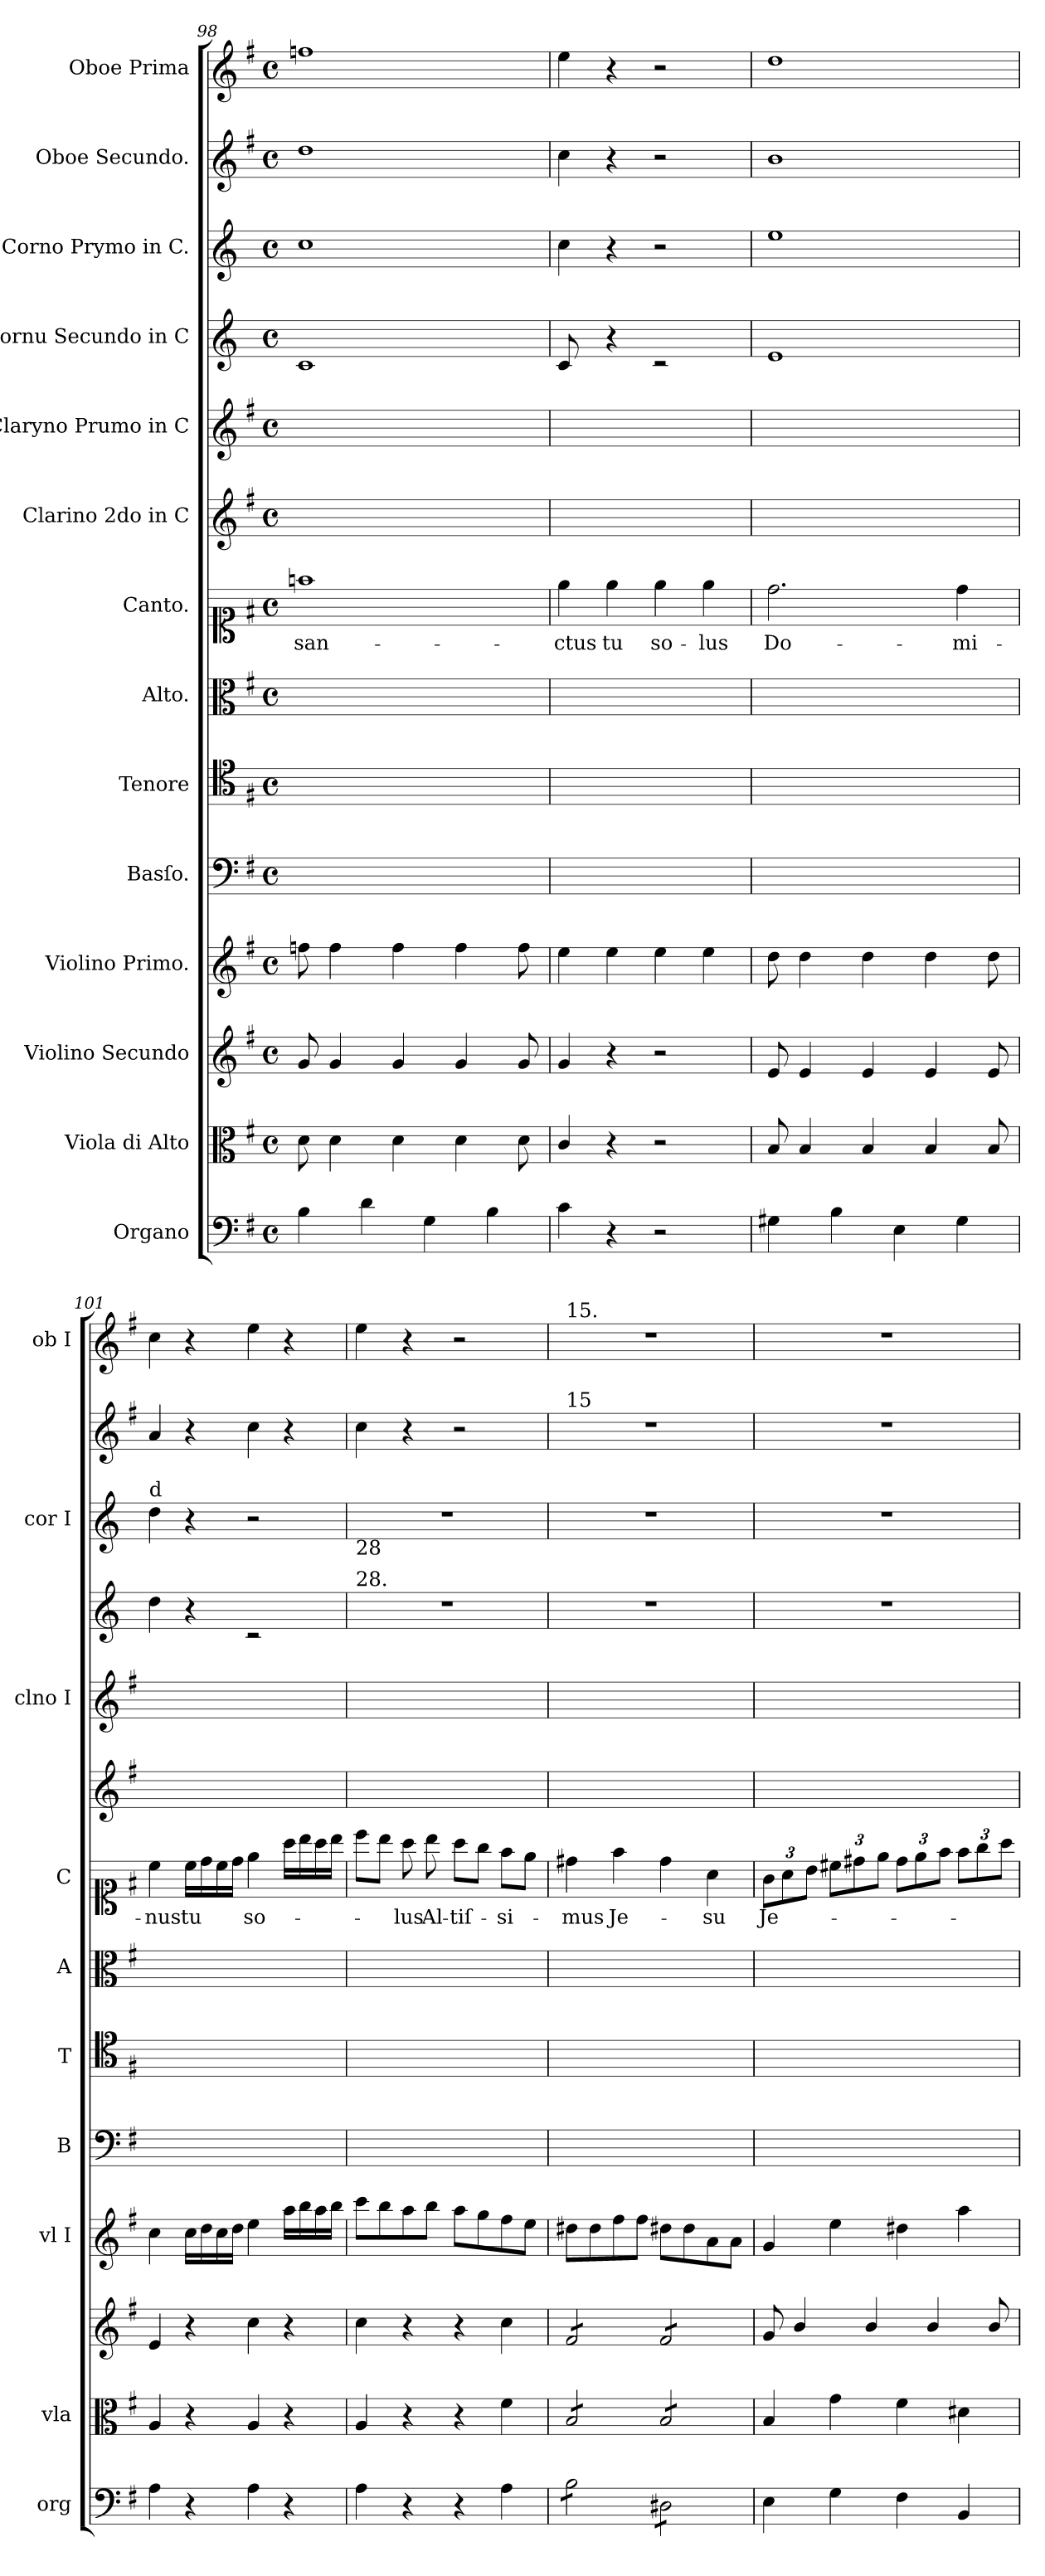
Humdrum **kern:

**kern	**kern	**kern	**kern	**kern	**kern	**kern	**kern	**text	**kern	**kern	**kern	**kern	**kern	**kern
*part14	*part13	*part12	*part11	*part10	*part9	*part8	*part7	*part7	*part6	*part5	*part4	*part3	*part2	*part1
*staff14	*staff13	*staff12	*staff11	*staff10	*staff9	*staff8	*staff7	*staff7	*staff6	*staff5	*staff4	*staff3	*staff2	*staff1
*I"Organo	*I"Viola di Alto	*I"Violino Secundo	*I"Violino Primo.	*I"Basſo.	*I"Tenore	*I"Alto.	*I"Canto.	*	*I"Clarino 2do in C	*I"Claryno Prumo in C	*I"Cornu Secundo in C	*I"Corno Prymo in C.	*I"Oboe Secundo.	*I"Oboe Prima
*I'org	*I'vla	*	*I'vl I	*I'B	*I'T	*I'A	*I'C	*	*	*I'clno I	*	*I'cor I	*	*I'ob I
*clefF4	*clefC3	*clefG2	*clefG2	*clefF4	*clefC4	*clefC3	*clefC1	*	*clefG2	*clefG2	*clefG2	*clefG2	*clefG2	*clefG2
*	*	*	*	*	*	*	*	*	*	*	*ITrd3c5	*ITrd3c5	*	*
*k[f#]	*k[f#]	*k[f#]	*k[f#]	*k[f#]	*k[f#]	*k[f#]	*k[f#]	*	*k[f#]	*k[f#]	*k[f#]	*k[f#]	*k[f#]	*k[f#]
*G:	*G:	*G:	*G:	*G:	*G:	*G:	*G:	*	*G:	*G:	*G:	*G:	*G:	*G:
*M4/4	*M4/4	*M4/4	*M4/4	*M4/4	*M4/4	*M4/4	*M4/4	*	*M4/4	*M4/4	*M4/4	*M4/4	*M4/4	*M4/4
*met(c)	*met(c)	*met(c)	*met(c)	*met(c)	*met(c)	*met(c)	*met(c)	*	*met(c)	*met(c)	*met(c)	*met(c)	*met(c)	*met(c)
=98	=98	=98	=98	=98	=98	=98	=98	=98	=98	=98	=98	=98	=98	=98
4B\	8d\	8g/	8ffn\	1ryy	1ryy	1ryy	1ffn	san-	1ryy	1ryy	1G	1g	1dd	1ffn
.	4d\	4g/	4ff\	.	.	.	.	.	.	.	.	.	.	.
4d\	.	.	.	.	.	.	.	.	.	.	.	.	.	.
.	4d\	4g/	4ff\	.	.	.	.	.	.	.	.	.	.	.
4G\	.	.	.	.	.	.	.	.	.	.	.	.	.	.
.	4d\	4g/	4ff\	.	.	.	.	.	.	.	.	.	.	.
4B\	.	.	.	.	.	.	.	.	.	.	.	.	.	.
.	8d\	8g/	8ff\	.	.	.	.	.	.	.	.	.	.	.
=99	=99	=99	=99	=99	=99	=99	=99	=99	=99	=99	=99	=99	=99	=99
!	!	!	!	!	!	!	!	!	!	!	!LO:N:vis=8	!	!	!
4c\	4c/	4g/	4ee\	1ryy	1ryy	1ryy	4ee\	-ctus	1ryy	1ryy	4G/	4g\	4cc\	4ee\
4r	4r	4r	4ee\	.	.	.	4ee\	tu	.	.	4r	4r	4r	4r
2r	2r	2r	4ee\	.	.	.	4ee\	so-	.	.	2rc	2r	2r	2r
.	.	.	4ee\	.	.	.	4ee\	-lus	.	.	.	.	.	.
=100	=100	=100	=100	=100	=100	=100	=100	=100	=100	=100	=100	=100	=100	=100
4G#X\	8B/	8e/	8dd\	1ryy	1ryy	1ryy	2.dd\	Do-	1ryy	1ryy	1B	1b	1b	1dd
.	4B/	4e/	4dd\	.	.	.	.	.	.	.	.	.	.	.
4B\	.	.	.	.	.	.	.	.	.	.	.	.	.	.
.	4B/	4e/	4dd\	.	.	.	.	.	.	.	.	.	.	.
4E\	.	.	.	.	.	.	.	.	.	.	.	.	.	.
.	4B/	4e/	4dd\	.	.	.	.	.	.	.	.	.	.	.
4G#\	.	.	.	.	.	.	4dd\	-mi-	.	.	.	.	.	.
.	8B/	8e/	8dd\	.	.	.	.	.	.	.	.	.	.	.
=101	=101	=101	=101	=101	=101	=101	=101	=101	=101	=101	=101	=101	=101	=101
!	!	!	!	!	!	!	!	!	!	!	!	!LO:TX:a:t=d	!	!
4A\	4A/	4e/	4cc\	1ryy	1ryy	1ryy	4cc\	-nus	1ryy	1ryy	4a\	4a\	4a/	4cc\
4r	4r	4r	16cc\LL	.	.	.	16cc\LL	tu	.	.	4r	4r	4r	4r
.	.	.	16dd\	.	.	.	16dd\	.	.	.	.	.	.	.
.	.	.	16cc\	.	.	.	16cc\	.	.	.	.	.	.	.
.	.	.	16dd\JJ	.	.	.	16dd\JJ	.	.	.	.	.	.	.
4A\	4A/	4cc\	4ee\	.	.	.	4ee\	so-	.	.	2rc	2r	4cc\	4ee\
4r	4r	4r	16aa\LL	.	.	.	16aa\LL	.	.	.	.	.	4r	4r
.	.	.	16bb\	.	.	.	16bb\	.	.	.	.	.	.	.
.	.	.	16aa\	.	.	.	16aa\	.	.	.	.	.	.	.
.	.	.	16bb\JJ	.	.	.	16bb\JJ	.	.	.	.	.	.	.
=102	=102	=102	=102	=102	=102	=102	=102	=102	=102	=102	=102	=102	=102	=102
!	!	!	!	!	!	!	!	!	!	!	!	!LO:TX:b:t=28	!	!
!	!	!	!	!	!	!	!	!	!	!	!LO:TX:a:t=28.	!	!	!
4A\	4A/	4cc\	8ccc\L	1ryy	1ryy	1ryy	8ccc\L	.	1ryy	1ryy	1r	1r	4cc\	4ee\
.	.	.	8bb\	.	.	.	8bb\J	.	.	.	.	.	.	.
4r	4r	4r	8aa\	.	.	.	8aa\	-lus	.	.	.	.	4r	4r
.	.	.	8bb\J	.	.	.	8bb\	Al-	.	.	.	.	.	.
4r	4r	4r	8aa\L	.	.	.	8aa\L	-tiſ-	.	.	.	.	2r	2r
.	.	.	8gg\	.	.	.	8gg\J	.	.	.	.	.	.	.
4A\	4f#\	4cc\	8ff#\	.	.	.	8ff#\L	-si-	.	.	.	.	.	.
.	.	.	8ee\J	.	.	.	8ee\J	.	.	.	.	.	.	.
=103	=103	=103	=103	=103	=103	=103	=103	=103	=103	=103	=103	=103	=103	=103
!	!	!	!	!	!	!	!	!	!	!	!	!	!	!LO:TX:a:t=15.
!	!	!	!	!	!	!	!	!	!	!	!	!	!LO:TX:a:t=15	!
*tremolo	*	*	*	*	*	*	*	*	*	*	*	*	*	*
*	*tremolo	*	*	*	*	*	*	*	*	*	*	*	*	*
*	*	*tremolo	*	*	*	*	*	*	*	*	*	*	*	*
8B\L	8B/L	8f#/L	8dd#X\L	1ryy	1ryy	1ryy	4dd#X\	-mus	1ryy	1ryy	1r	1r	1r	1r
8B\	8B/	8f#/	8dd#\	.	.	.	.	.	.	.	.	.	.	.
8B\	8B/	8f#/	8ff#\	.	.	.	4ff#\	Je-	.	.	.	.	.	.
8B\J	8B/J	8f#/J	8ff#\J	.	.	.	.	.	.	.	.	.	.	.
8D#X\L	8B/L	8f#/L	8dd#X\L	.	.	.	4dd#\	.	.	.	.	.	.	.
8D#X\	8B/	8f#/	8dd#\	.	.	.	.	.	.	.	.	.	.	.
8D#X\	8B/	8f#/	8a\	.	.	.	4a\	-su	.	.	.	.	.	.
8D#X\J	8B/J	8f#/J	8a\J	.	.	.	.	.	.	.	.	.	.	.
*	*	*Xtremolo	*	*	*	*	*	*	*	*	*	*	*	*
*	*Xtremolo	*	*	*	*	*	*	*	*	*	*	*	*	*
*Xtremolo	*	*	*	*	*	*	*	*	*	*	*	*	*	*
=104	=104	=104	=104	=104	=104	=104	=104	=104	=104	=104	=104	=104	=104	=104
4E\	4B/	8g/	4g/	1ryy	1ryy	1ryy	12g\L	Je-	1ryy	1ryy	1r	1r	1r	1r
.	.	.	.	.	.	.	12a\	.	.	.	.	.	.	.
.	.	4b/	.	.	.	.	.	.	.	.	.	.	.	.
.	.	.	.	.	.	.	12b\J	.	.	.	.	.	.	.
4G\	4g\	.	4ee\	.	.	.	12cc#X\L	.	.	.	.	.	.	.
.	.	.	.	.	.	.	12dd#X\	.	.	.	.	.	.	.
.	.	4b/	.	.	.	.	.	.	.	.	.	.	.	.
.	.	.	.	.	.	.	12ee\J	.	.	.	.	.	.	.
4F#\	4f#\	.	4dd#X\	.	.	.	12dd#\L	.	.	.	.	.	.	.
.	.	.	.	.	.	.	12ee\	.	.	.	.	.	.	.
.	.	4b/	.	.	.	.	.	.	.	.	.	.	.	.
.	.	.	.	.	.	.	12ff#\J	.	.	.	.	.	.	.
4BB/	4d#X\	.	4aa\	.	.	.	12ff#\L	.	.	.	.	.	.	.
.	.	.	.	.	.	.	12gg\	.	.	.	.	.	.	.
.	.	8b/	.	.	.	.	.	.	.	.	.	.	.	.
.	.	.	.	.	.	.	12aa\J	.	.	.	.	.	.	.
=	=	=	=	=	=	=	=	=	=	=	=	=	=	=
*-	*-	*-	*-	*-	*-	*-	*-	*-	*-	*-	*-	*-	*-	*-
